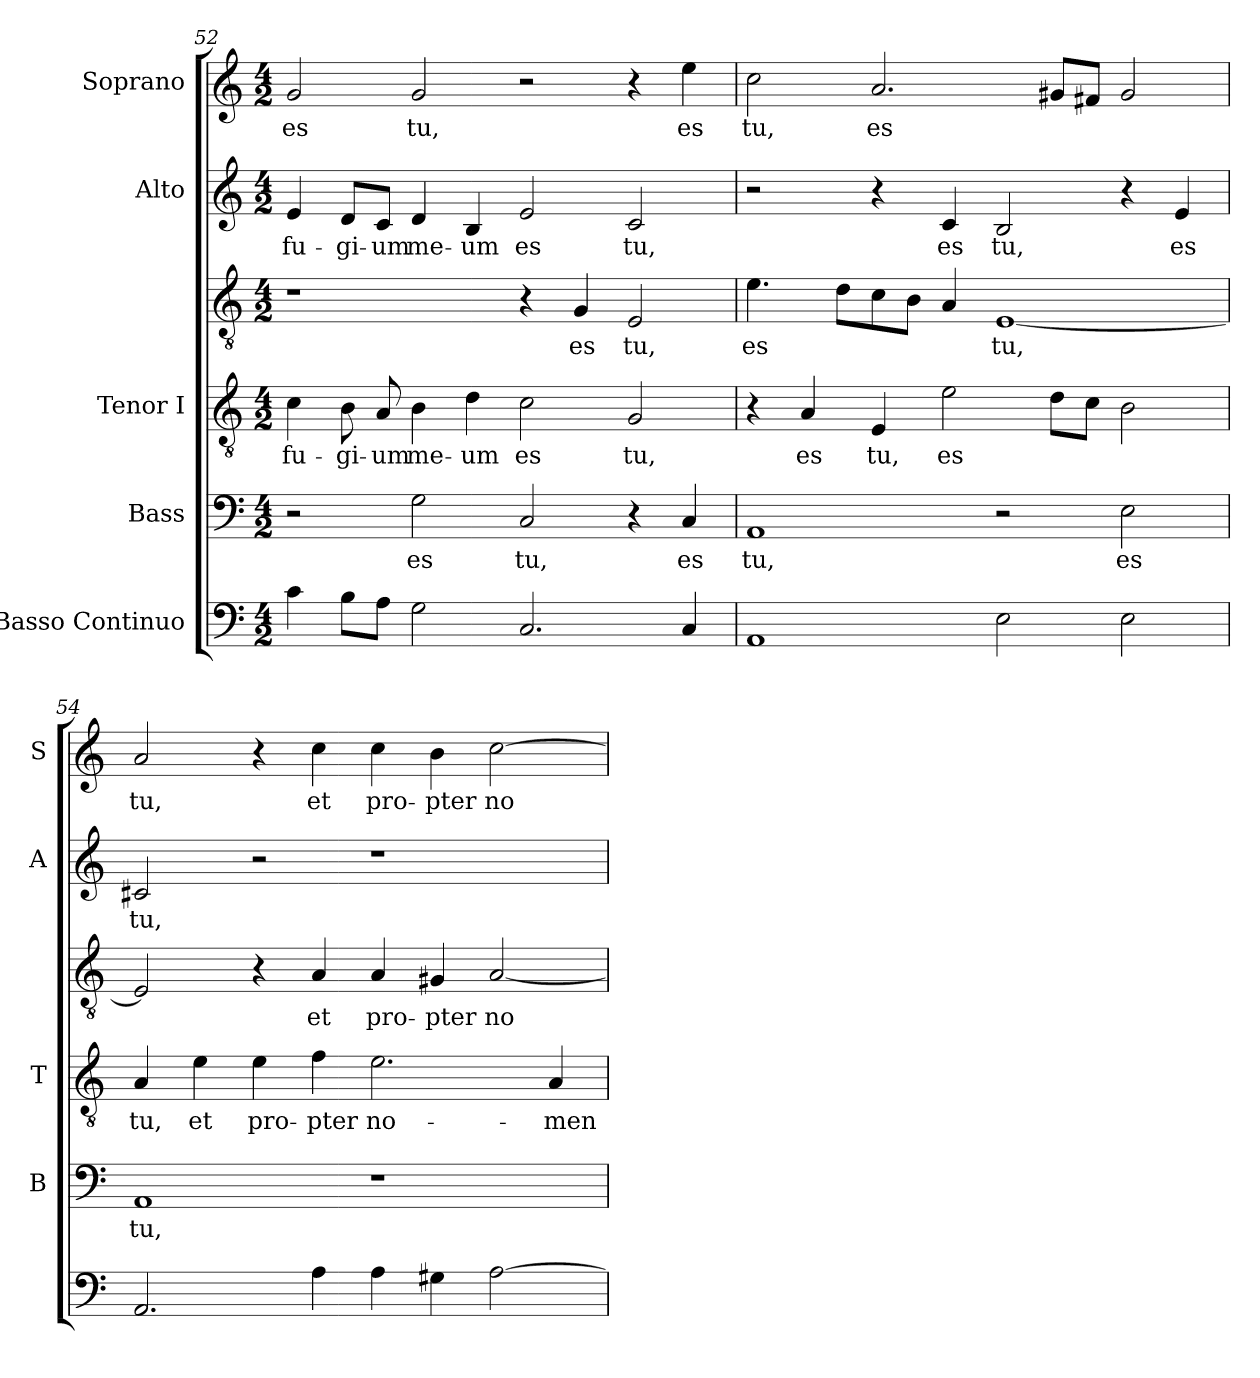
**kern	**kern	**text	**kern	**text	**kern	**text	**kern	**text	**kern	**text
*part5	*part4	*part4	*part3	*part3	*part3	*part3	*part2	*part2	*part1	*part1
*staff6	*staff5	*staff5	*staff4	*staff4	*staff3	*staff3	*staff2	*staff2	*staff1	*staff1
*I"Basso Continuo	*I"Bass	*	*I"Tenor I	*	*	*	*I"Alto	*	*I"Soprano	*
*	*I'B	*	*I'T	*	*	*	*I'A	*	*I'S	*
*clefF4	*clefF4	*	*clefGv2	*	*clefGv2	*	*clefG2	*	*clefG2	*
*	*ITrd7c12	*	*	*	*	*	*	*	*	*
*k[]	*k[]	*	*k[]	*	*k[]	*	*k[]	*	*k[]	*
*C:	*C:	*	*C:	*	*C:	*	*C:	*	*C:	*
*M4/2	*M4/2	*	*M4/2	*	*M4/2	*	*M4/2	*	*M4/2	*
=52	=52	=52	=52	=52	=52	=52	=52	=52	=52	=52
!	!	!	!	!LO:LY:b:color=#000000	!	!	!	!	!	!
!	!	!	!	!	!	!	!	!LO:LY:b:color=#000000	!	!
!	!	!	!	!	!	!	!	!	!	!LO:LY:b:color=#000000
4ci\	2r	.	4ci\	-fu-	1r	.	4ei/	-fu-	2gi/	es
!	!	!	!	!LO:LY:b:color=#000000	!	!	!	!	!	!
!	!	!	!	!	!	!	!	!LO:LY:b:color=#000000	!	!
8Bi\L	.	.	8Bi\	-gi-	.	.	8di/L	-gi-	.	.
!	!	!	!	!LO:LY:b:color=#000000	!	!	!	!	!	!
!	!	!	!	!	!	!	!	!LO:LY:b:color=#000000	!	!
8Ai\J	.	.	8Ai/	-um	.	.	8ci/J	-um	.	.
!	!	!LO:LY:b:color=#000000	!	!	!	!	!	!	!	!
!	!	!	!	!LO:LY:b:color=#000000	!	!	!	!	!	!
!	!	!	!	!	!	!	!	!LO:LY:b:color=#000000	!	!
!	!	!	!	!	!	!	!	!	!	!LO:LY:b:color=#000000
2Gi\	2GGi\	es	4Bi\	me-	.	.	4di/	me-	2gi/	tu,
!	!	!	!	!LO:LY:b:color=#000000	!	!	!	!	!	!
!	!	!	!	!	!	!	!	!LO:LY:b:color=#000000	!	!
.	.	.	4di\	-um	.	.	4Bi/	-um	.	.
!	!	!LO:LY:b:color=#000000	!	!	!	!	!	!	!	!
!	!	!	!	!LO:LY:b:color=#000000	!	!	!	!	!	!
!	!	!	!	!	!	!	!	!LO:LY:b:color=#000000	!	!
2.Ci/	2CCi/	tu,	2ci\	es	4r	.	2ei/	es	2r	.
!	!	!	!	!	!	!LO:LY:b:color=#000000	!	!	!	!
.	.	.	.	.	4Gi/	es	.	.	.	.
!	!	!	!	!LO:LY:b:color=#000000	!	!	!	!	!	!
!	!	!	!	!	!	!LO:LY:b:color=#000000	!	!	!	!
!	!	!	!	!	!	!	!	!LO:LY:b:color=#000000	!	!
.	4r	.	2Gi/	tu,	2Ei/	tu,	2ci/	tu,	4r	.
!	!	!LO:LY:b:color=#000000	!	!	!	!	!	!	!	!
!	!	!	!	!	!	!	!	!	!	!LO:LY:b:color=#000000
4Ci/	4CCi/	es	.	.	.	.	.	.	4eei\	es
=53	=53	=53	=53	=53	=53	=53	=53	=53	=53	=53
!	!	!LO:LY:b:color=#000000	!	!	!	!	!	!	!	!
!	!	!	!	!	!	!LO:LY:b:color=#000000	!	!	!	!
!	!	!	!	!	!	!	!	!	!	!LO:LY:b:color=#000000
1AAi	1AAAi	tu,	4r	.	4.ei\	es	2r	.	2cci\	tu,
!	!	!	!	!LO:LY:b:color=#000000	!	!	!	!	!	!
.	.	.	4Ai/	es	.	.	.	.	.	.
.	.	.	.	.	8di\L	.	.	.	.	.
!	!	!	!	!LO:LY:b:color=#000000	!	!	!	!	!	!
!	!	!	!	!	!	!	!	!	!	!LO:LY:b:color=#000000
.	.	.	4Ei/	tu,	8ci\	.	4r	.	2.ai/	es
.	.	.	.	.	8Bi\J	.	.	.	.	.
!	!	!	!	!LO:LY:b:color=#000000	!	!	!	!	!	!
!	!	!	!	!	!	!	!	!LO:LY:b:color=#000000	!	!
.	.	.	2ei\	es	4Ai/	.	4ci/	es	.	.
!	!	!	!	!	!	!LO:LY:b:color=#000000	!	!	!	!
!	!	!	!	!	!	!	!	!LO:LY:b:color=#000000	!	!
2Ei\	2r	.	.	.	[<1Ei	tu,	2Bi/	tu,	.	.
.	.	.	8di\L	.	.	.	.	.	8g#Xi/L	.
.	.	.	8ci\J	.	.	.	.	.	8f#Xi/J	.
!	!	!LO:LY:b:color=#000000	!	!	!	!	!	!	!	!
2Ei\	2EEi\	es	2Bi\	.	.	.	4r	.	2g#i/	.
!	!	!	!	!	!	!	!	!LO:LY:b:color=#000000	!	!
.	.	.	.	.	.	.	4ei/	es	.	.
!!LO:PB:g=z
=54	=54	=54	=54	=54	=54	=54	=54	=54	=54	=54
!	!	!LO:LY:b:color=#000000	!	!	!	!	!	!	!	!
!	!	!	!	!LO:LY:b:color=#000000	!	!	!	!	!	!
!	!	!	!	!	!	!	!	!LO:LY:b:color=#000000	!	!
!	!	!	!	!	!	!	!	!	!	!LO:LY:b:color=#000000
2.AAi/	1AAAi	tu,	4Ai/	tu,	2Ei/]	.	2c#Xi/	tu,	2ai/	tu,
!	!	!	!	!LO:LY:b:color=#000000	!	!	!	!	!	!
.	.	.	4ei\	et	.	.	.	.	.	.
!	!	!	!	!LO:LY:b:color=#000000	!	!	!	!	!	!
.	.	.	4ei\	pro-	4r	.	2r	.	4r	.
!	!	!	!	!LO:LY:b:color=#000000	!	!	!	!	!	!
!	!	!	!	!	!	!LO:LY:b:color=#000000	!	!	!	!
!	!	!	!	!	!	!	!	!	!	!LO:LY:b:color=#000000
4Ai\	.	.	4fi\	-pter	4Ai/	et	.	.	4cci\	et
!	!	!	!	!LO:LY:b:color=#000000	!	!	!	!	!	!
!	!	!	!	!	!	!LO:LY:b:color=#000000	!	!	!	!
!	!	!	!	!	!	!	!	!	!	!LO:LY:b:color=#000000
4Ai\	1r	.	2.ei\	no-	4Ai/	pro-	1r	.	4cci\	pro-
!	!	!	!	!	!	!LO:LY:b:color=#000000	!	!	!	!
!	!	!	!	!	!	!	!	!	!	!LO:LY:b:color=#000000
4G#Xi\	.	.	.	.	4G#Xi/	-pter	.	.	4bi\	-pter
!	!	!	!	!	!	!LO:LY:b:color=#000000	!	!	!	!
!	!	!	!	!	!	!	!	!	!	!LO:LY:b:color=#000000
[>2Ai\	.	.	.	.	[<2Ai/	no-	.	.	[>2cci\	no-
!	!	!	!	!LO:LY:b:color=#000000	!	!	!	!	!	!
.	.	.	4Ai/	-men	.	.	.	.	.	.
=	=	=	=	=	=	=	=	=	=	=
*-	*-	*-	*-	*-	*-	*-	*-	*-	*-	*-
